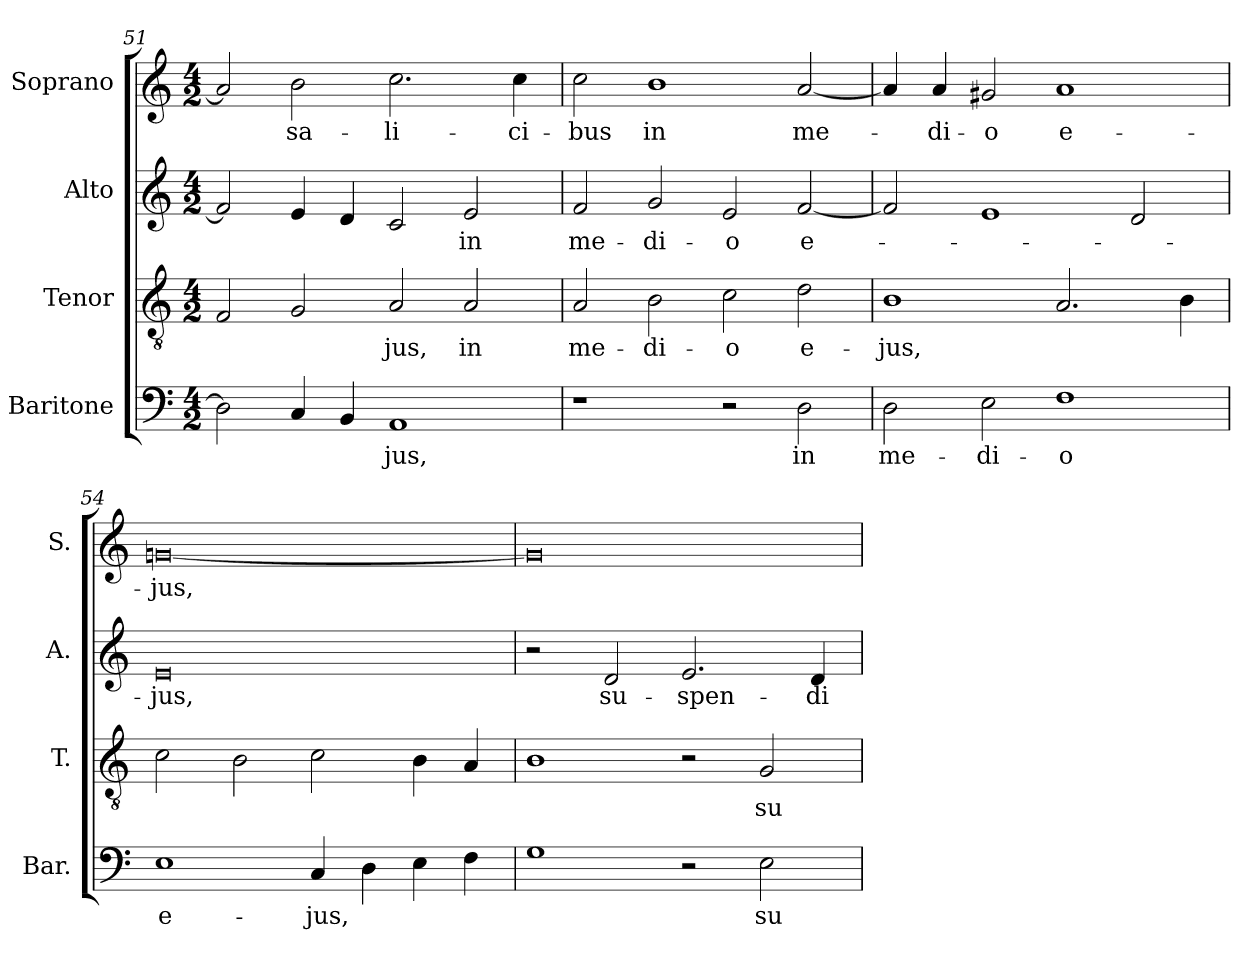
**kern	**text	**kern	**text	**kern	**text	**kern	**text
*part4	*part4	*part3	*part3	*part2	*part2	*part1	*part1
*staff4	*staff4	*staff3	*staff3	*staff2	*staff2	*staff1	*staff1
*I"Baritone	*	*I"Tenor	*	*I"Alto	*	*I"Soprano	*
*I'Bar.	*	*I'T.	*	*I'A.	*	*I'S.	*
*clefF4	*	*clefGv2	*	*clefG2	*	*clefG2	*
*	*	*ITrd7c12	*	*	*	*	*
*k[]	*	*k[]	*	*k[]	*	*k[]	*
*C:	*	*C:	*	*C:	*	*C:	*
*M4/2	*	*M4/2	*	*M4/2	*	*M4/2	*
=51	=51	=51	=51	=51	=51	=51	=51
2Di\]	.	2FFi/	.	2fi/]	.	2ai/]	.
!	!	!	!	!	!	!	!LO:LY:b:color=#000000
4Ci/	.	2GGi/	.	4ei/	.	2bi\	sa-
4BBi/	.	.	.	4di/	.	.	.
!	!LO:LY:b:color=#000000	!	!	!	!	!	!
!	!	!	!LO:LY:b:color=#000000	!	!	!	!
!	!	!	!	!	!	!	!LO:LY:b:color=#000000
1AAi	-jus,	2AAi/	-jus,	2ci/	.	2.cci\	-li-
!	!	!	!LO:LY:b:color=#000000	!	!	!	!
!	!	!	!	!	!LO:LY:b:color=#000000	!	!
.	.	2AAi/	in	2ei/	in	.	.
!	!	!	!	!	!	!	!LO:LY:b:color=#000000
.	.	.	.	.	.	4cci\	-ci-
=52	=52	=52	=52	=52	=52	=52	=52
!	!	!	!LO:LY:b:color=#000000	!	!	!	!
!	!	!	!	!	!LO:LY:b:color=#000000	!	!
!	!	!	!	!	!	!	!LO:LY:b:color=#000000
1r	.	2AAi/	me-	2fi/	me-	2cci\	-bus
!	!	!	!LO:LY:b:color=#000000	!	!	!	!
!	!	!	!	!	!LO:LY:b:color=#000000	!	!
!	!	!	!	!	!	!	!LO:LY:b:color=#000000
.	.	2BBi\	-di-	2gi/	-di-	1bi	in
!	!	!	!LO:LY:b:color=#000000	!	!	!	!
!	!	!	!	!	!LO:LY:b:color=#000000	!	!
2r	.	2Ci\	-o	2ei/	-o	.	.
!	!LO:LY:b:color=#000000	!	!	!	!	!	!
!	!	!	!LO:LY:b:color=#000000	!	!	!	!
!	!	!	!	!	!LO:LY:b:color=#000000	!	!
!	!	!	!	!	!	!	!LO:LY:b:color=#000000
2Di\	in	2Di\	e-	[2fi/	e-	[2ai/	me-
=53	=53	=53	=53	=53	=53	=53	=53
!	!LO:LY:b:color=#000000	!	!	!	!	!	!
!	!	!	!LO:LY:b:color=#000000	!	!	!	!
2Di\	me-	1BBi	-jus,	2fi/]	.	4ai/]	.
!	!	!	!	!	!	!	!LO:LY:b:color=#000000
.	.	.	.	.	.	4ai/	-di-
!	!LO:LY:b:color=#000000	!	!	!	!	!	!
!	!	!	!	!	!	!	!LO:LY:b:color=#000000
2Ei\	-di-	.	.	1ei	.	2g#Xi/	-o
!	!LO:LY:b:color=#000000	!	!	!	!	!	!
!	!	!	!	!	!	!	!LO:LY:b:color=#000000
1Fi	-o	2.AAi/	.	.	.	1ai	e-
.	.	.	.	2di/	.	.	.
.	.	4BBi\	.	.	.	.	.
=54	=54	=54	=54	=54	=54	=54	=54
!	!LO:LY:b:color=#000000	!	!	!	!	!	!
!	!	!	!	!	!LO:LY:b:color=#000000	!	!
!	!	!	!	!	!	!	!LO:LY:b:color=#000000
1Ei	e-	2Ci\	.	0ei	-jus,	[0gni	-jus,
.	.	2BBi\	.	.	.	.	.
!	!LO:LY:b:color=#000000	!	!	!	!	!	!
4Ci/	-jus,	2Ci\	.	.	.	.	.
4Di\	.	.	.	.	.	.	.
4Ei\	.	4BBi\	.	.	.	.	.
4Fi\	.	4AAi/	.	.	.	.	.
!!LO:LB:g=z
=55	=55	=55	=55	=55	=55	=55	=55
1Gi	.	1BBi	.	2r	.	0gi]	.
!	!	!	!	!	!LO:LY:b:color=#000000	!	!
.	.	.	.	2di/	su-	.	.
!	!	!	!	!	!LO:LY:b:color=#000000	!	!
2r	.	2r	.	2.ei/	-spen-	.	.
!	!LO:LY:b:color=#000000	!	!	!	!	!	!
!	!	!	!LO:LY:b:color=#000000	!	!	!	!
2Ei\	su-	2GGi/	su-	.	.	.	.
!	!	!	!	!	!LO:LY:b:color=#000000	!	!
.	.	.	.	4di/	-di-	.	.
=	=	=	=	=	=	=	=
*-	*-	*-	*-	*-	*-	*-	*-
